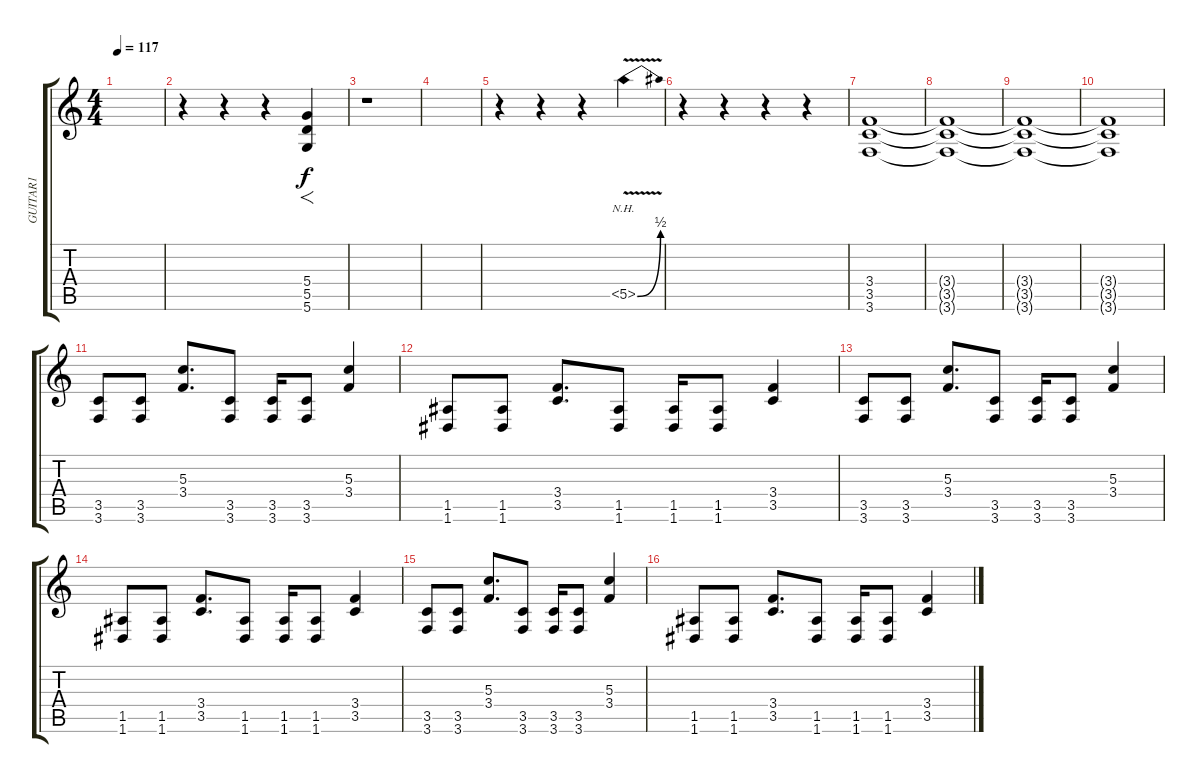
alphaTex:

\track ("GUITAR1" "GUITAR1") {instrument distortionguitar}
\staff {score tabs}
\tuning (E4 B3 G3 D3 A2 D2) {hide}
\ts (4 4)
\tempo 117
\clef g2
\ks c
|
r.4 r.4 r.4 (5.4 5.5 5.6).4{f} |
r.1 |
|
r.4 r.4 r.4 5.5{be (bend 0 0 60 2) nh v}.4 |
r.4 r.4 r.4 r.4 |
(3.4 3.5 3.6).1 |
(3.4{t} 3.5{t} 3.6{t}).1 |
(3.4{t} 3.5{t} 3.6{t}).1 |
(3.4{t} 3.5{t} 3.6{t}).1 |
(3.5 3.6).8 (3.5 3.6).8 (5.3 3.4).8{d} (3.5 3.6).8 (3.5 3.6).16 (3.5 3.6).8 (5.3 3.4).4 |
(1.5 1.6).8 (1.5 1.6).8 (3.4 3.5).8{d} (1.5 1.6).8 (1.5 1.6).16 (1.5 1.6).8 (3.4 3.5).4 |
(3.5 3.6).8 (3.5 3.6).8 (5.3 3.4).8{d} (3.5 3.6).8 (3.5 3.6).16 (3.5 3.6).8 (5.3 3.4).4 |
(1.5 1.6).8 (1.5 1.6).8 (3.4 3.5).8{d} (1.5 1.6).8 (1.5 1.6).16 (1.5 1.6).8 (3.4 3.5).4 |
(3.5 3.6).8 (3.5 3.6).8 (5.3 3.4).8{d} (3.5 3.6).8 (3.5 3.6).16 (3.5 3.6).8 (5.3 3.4).4 |
(1.5 1.6).8 (1.5 1.6).8 (3.4 3.5).8{d} (1.5 1.6).8 (1.5 1.6).16 (1.5 1.6).8 (3.4 3.5).4
